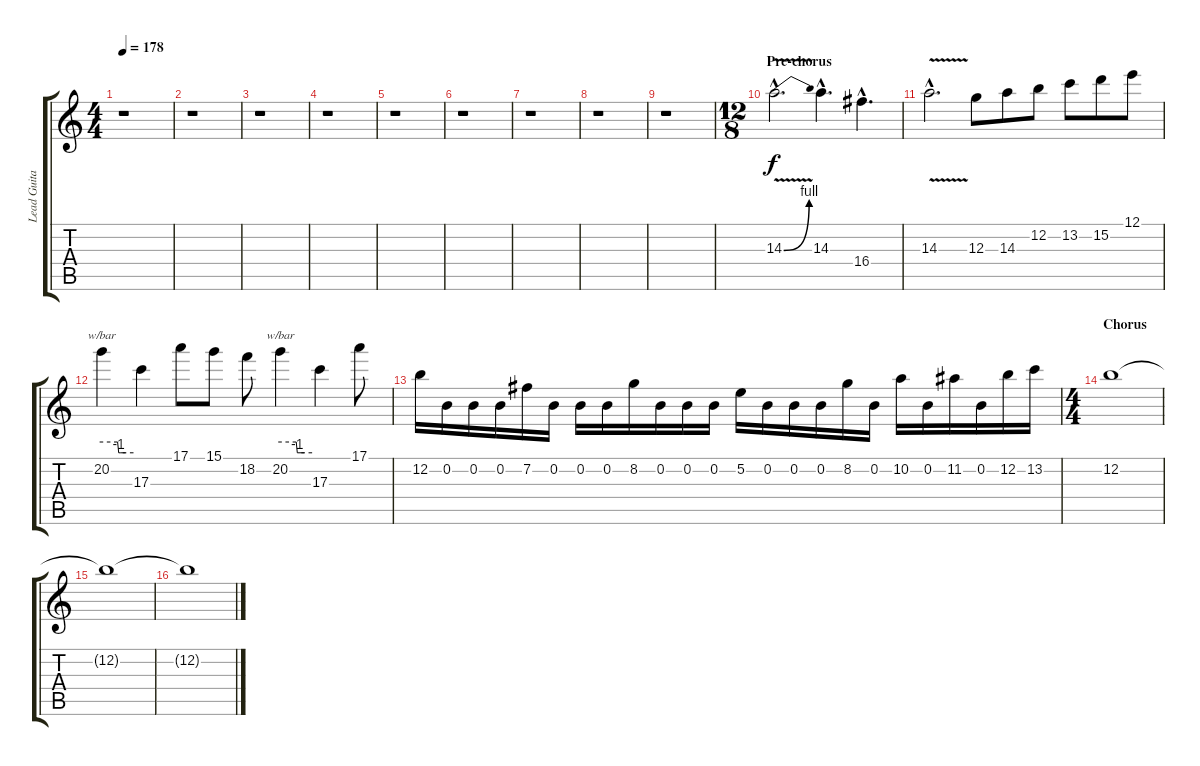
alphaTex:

\track ("Lead Guitar 2" "Lead Guita") {instrument overdrivenguitar}
\staff {score tabs}
\tuning (E4 B3 G3 D3 A2 E2) {hide}
\ts (4 4)
\tempo 178
\clef g2
\ks c
r.1{dy f} |
r.1 |
r.1 |
r.1 |
r.1 |
r.1 |
r.1 |
r.1 |
r.1 |
\ts (12 8)
\section ("" "Pre-chorus")
14.3{be (bend 0 0 60 4) v hac}.2{d} 14.3{hac}.4{d} 16.4{hac}.4{d} |
14.3{v hac}.2{d} 12.3.8 14.3.8 12.2.8 13.2.8 15.2.8 12.1.8 |
20.2.4{tbe (custom default 0 0 30 0 32 -4 35 -4 45 -4 60 -4)} 17.3.4 17.1.8 15.1.8 18.2.8 20.2.4{tbe (custom default 0 0 30 0 32 -4 45 -4 60 -4)} 17.3.4 17.1.8 |
12.2.16 0.2.16 0.2.16 0.2.16 7.2.16 0.2.16 0.2.16 0.2.16 8.2.16 0.2.16 0.2.16 0.2.16 5.2.16 0.2.16 0.2.16 0.2.16 8.2.16 0.2.16 10.2.16 0.2.16 11.2.16 0.2.16 12.2.16 13.2.16 |
\ts (4 4)
\section ("" "Chorus")
12.2.1 |
12.2{t}.1 |
12.2{t}.1
